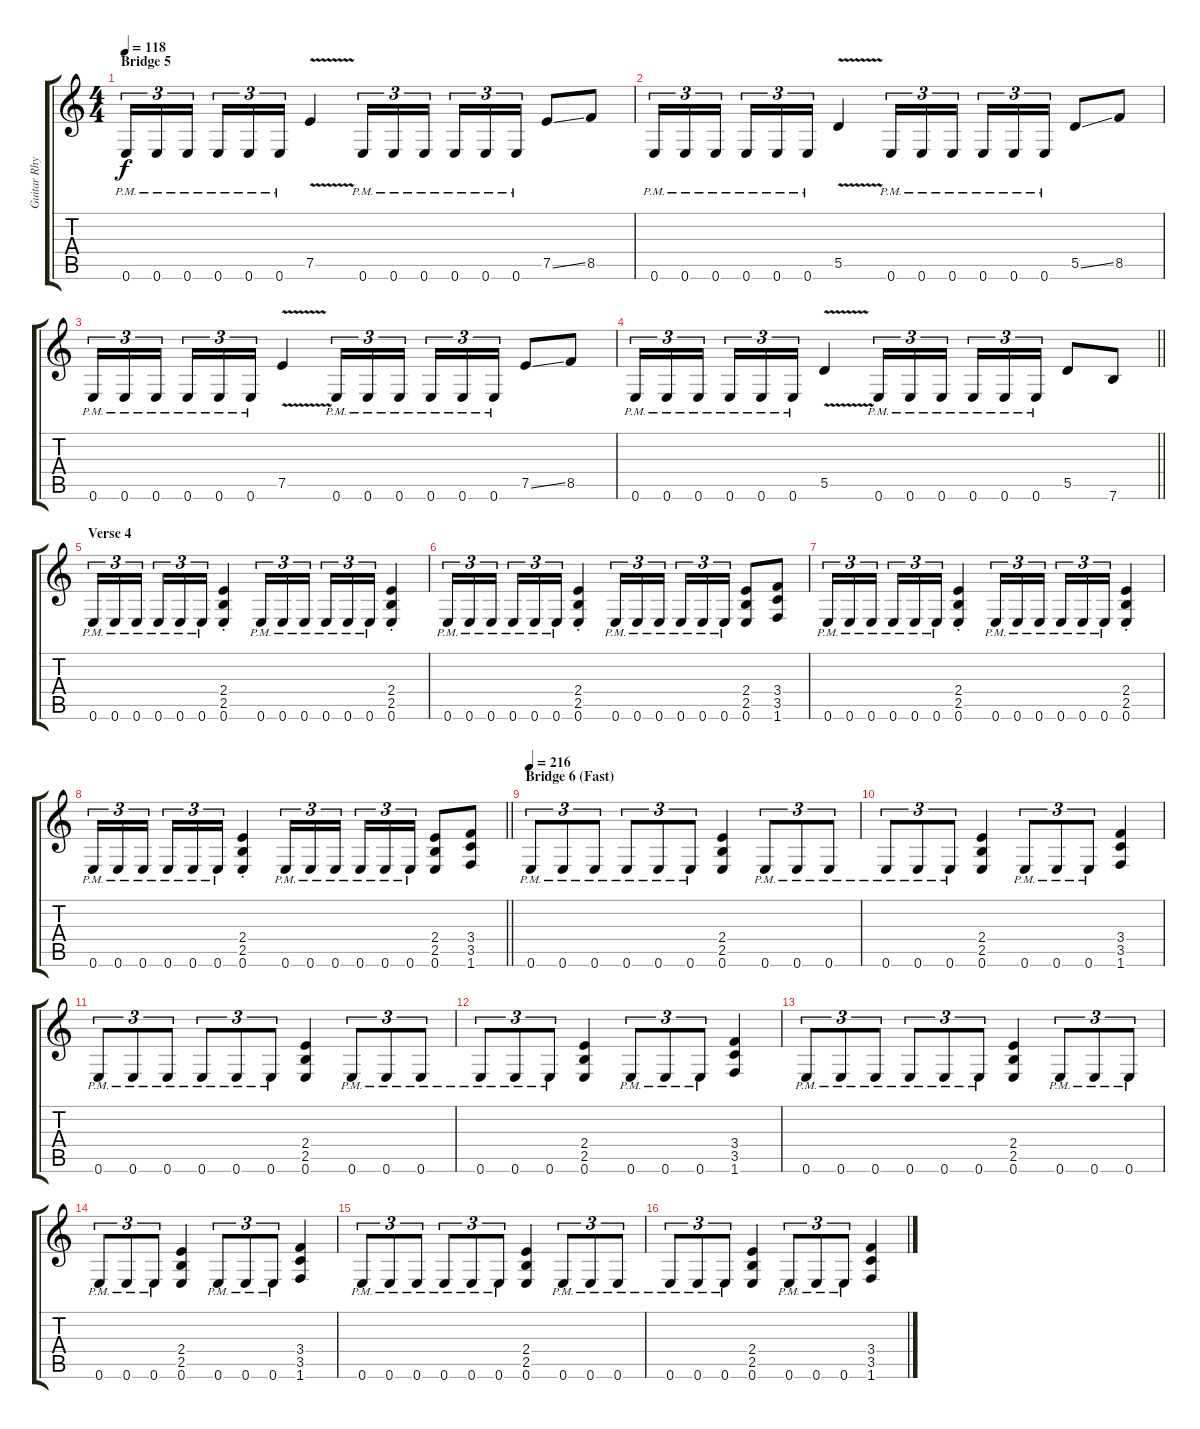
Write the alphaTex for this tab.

\track ("Guitar Rhythm" "Guitar Rhy") {instrument electricguitarclean}
\staff {score tabs}
\tuning (E4 B3 G3 D3 A2 E2) {hide}
\ts (4 4)
\section ("" "Bridge 5")
\tempo 118
\clef g2
\ks c
0.6{pm}.16{tu (3 2) dy f} 0.6{pm}.16{tu (3 2)} 0.6{pm}.16{tu (3 2) beam splitsecondary} 0.6{pm}.16{tu (3 2)} 0.6{pm}.16{tu (3 2)} 0.6{pm}.16{tu (3 2)} 7.5{v}.4 0.6{pm}.16{tu (3 2)} 0.6{pm}.16{tu (3 2)} 0.6{pm}.16{tu (3 2) beam splitsecondary} 0.6{pm}.16{tu (3 2)} 0.6{pm}.16{tu (3 2)} 0.6{pm}.16{tu (3 2)} 7.5{ss}.8 8.5.8 |
0.6{pm}.16{tu (3 2)} 0.6{pm}.16{tu (3 2)} 0.6{pm}.16{tu (3 2) beam splitsecondary} 0.6{pm}.16{tu (3 2)} 0.6{pm}.16{tu (3 2)} 0.6{pm}.16{tu (3 2)} 5.5{v}.4 0.6{pm}.16{tu (3 2)} 0.6{pm}.16{tu (3 2)} 0.6{pm}.16{tu (3 2) beam splitsecondary} 0.6{pm}.16{tu (3 2)} 0.6{pm}.16{tu (3 2)} 0.6{pm}.16{tu (3 2)} 5.5{ss}.8 8.5.8 |
0.6{pm}.16{tu (3 2)} 0.6{pm}.16{tu (3 2)} 0.6{pm}.16{tu (3 2) beam splitsecondary} 0.6{pm}.16{tu (3 2)} 0.6{pm}.16{tu (3 2)} 0.6{pm}.16{tu (3 2)} 7.5{v}.4 0.6{pm}.16{tu (3 2)} 0.6{pm}.16{tu (3 2)} 0.6{pm}.16{tu (3 2) beam splitsecondary} 0.6{pm}.16{tu (3 2)} 0.6{pm}.16{tu (3 2)} 0.6{pm}.16{tu (3 2)} 7.5{ss}.8 8.5.8 |
\barLineRight lightlight
0.6{pm}.16{tu (3 2)} 0.6{pm}.16{tu (3 2)} 0.6{pm}.16{tu (3 2) beam splitsecondary} 0.6{pm}.16{tu (3 2)} 0.6{pm}.16{tu (3 2)} 0.6{pm}.16{tu (3 2)} 5.5{v}.4 0.6{pm}.16{tu (3 2)} 0.6{pm}.16{tu (3 2)} 0.6{pm}.16{tu (3 2) beam splitsecondary} 0.6{pm}.16{tu (3 2)} 0.6{pm}.16{tu (3 2)} 0.6{pm}.16{tu (3 2)} 5.5.8 7.6.8 |
\section ("" "Verse 4")
0.6{pm}.16{tu (3 2)} 0.6{pm}.16{tu (3 2)} 0.6{pm}.16{tu (3 2) beam splitsecondary} 0.6{pm}.16{tu (3 2)} 0.6{pm}.16{tu (3 2)} 0.6{pm}.16{tu (3 2)} (2.4{st} 2.5{st} 0.6{st}).4 0.6{pm}.16{tu (3 2)} 0.6{pm}.16{tu (3 2)} 0.6{pm}.16{tu (3 2) beam splitsecondary} 0.6{pm}.16{tu (3 2)} 0.6{pm}.16{tu (3 2)} 0.6{pm}.16{tu (3 2)} (2.4{st} 2.5{st} 0.6{st}).4 |
0.6{pm}.16{tu (3 2)} 0.6{pm}.16{tu (3 2)} 0.6{pm}.16{tu (3 2) beam splitsecondary} 0.6{pm}.16{tu (3 2)} 0.6{pm}.16{tu (3 2)} 0.6{pm}.16{tu (3 2)} (2.4{st} 2.5{st} 0.6{st}).4 0.6{pm}.16{tu (3 2)} 0.6{pm}.16{tu (3 2)} 0.6{pm}.16{tu (3 2) beam splitsecondary} 0.6{pm}.16{tu (3 2)} 0.6{pm}.16{tu (3 2)} 0.6{pm}.16{tu (3 2)} (2.4 2.5 0.6).8 (3.4 3.5 1.6).8 |
0.6{pm}.16{tu (3 2)} 0.6{pm}.16{tu (3 2)} 0.6{pm}.16{tu (3 2) beam splitsecondary} 0.6{pm}.16{tu (3 2)} 0.6{pm}.16{tu (3 2)} 0.6{pm}.16{tu (3 2)} (2.4{st} 2.5{st} 0.6{st}).4 0.6{pm}.16{tu (3 2)} 0.6{pm}.16{tu (3 2)} 0.6{pm}.16{tu (3 2) beam splitsecondary} 0.6{pm}.16{tu (3 2)} 0.6{pm}.16{tu (3 2)} 0.6{pm}.16{tu (3 2)} (2.4{st} 2.5{st} 0.6{st}).4 |
\barLineRight lightlight
0.6{pm}.16{tu (3 2)} 0.6{pm}.16{tu (3 2)} 0.6{pm}.16{tu (3 2) beam splitsecondary} 0.6{pm}.16{tu (3 2)} 0.6{pm}.16{tu (3 2)} 0.6{pm}.16{tu (3 2)} (2.4{st} 2.5{st} 0.6{st}).4 0.6{pm}.16{tu (3 2)} 0.6{pm}.16{tu (3 2)} 0.6{pm}.16{tu (3 2) beam splitsecondary} 0.6{pm}.16{tu (3 2)} 0.6{pm}.16{tu (3 2)} 0.6{pm}.16{tu (3 2)} (2.4 2.5 0.6).8 (3.4 3.5 1.6).8 |
\section ("" "Bridge 6 (Fast)")
\tempo 216
0.6{pm}.8{tu (3 2)} 0.6{pm}.8{tu (3 2)} 0.6{pm}.8{tu (3 2)} 0.6{pm}.8{tu (3 2)} 0.6{pm}.8{tu (3 2)} 0.6{pm}.8{tu (3 2)} (2.4 2.5 0.6).4 0.6{pm}.8{tu (3 2)} 0.6{pm}.8{tu (3 2)} 0.6{pm}.8{tu (3 2)} |
0.6{pm}.8{tu (3 2)} 0.6{pm}.8{tu (3 2)} 0.6{pm}.8{tu (3 2)} (2.4 2.5 0.6).4 0.6{pm}.8{tu (3 2)} 0.6{pm}.8{tu (3 2)} 0.6{pm}.8{tu (3 2)} (3.4 3.5 1.6).4 |
0.6{pm}.8{tu (3 2)} 0.6{pm}.8{tu (3 2)} 0.6{pm}.8{tu (3 2)} 0.6{pm}.8{tu (3 2)} 0.6{pm}.8{tu (3 2)} 0.6{pm}.8{tu (3 2)} (2.4 2.5 0.6).4 0.6{pm}.8{tu (3 2)} 0.6{pm}.8{tu (3 2)} 0.6{pm}.8{tu (3 2)} |
0.6{pm}.8{tu (3 2)} 0.6{pm}.8{tu (3 2)} 0.6{pm}.8{tu (3 2)} (2.4 2.5 0.6).4 0.6{pm}.8{tu (3 2)} 0.6{pm}.8{tu (3 2)} 0.6{pm}.8{tu (3 2)} (3.4 3.5 1.6).4 |
0.6{pm}.8{tu (3 2)} 0.6{pm}.8{tu (3 2)} 0.6{pm}.8{tu (3 2)} 0.6{pm}.8{tu (3 2)} 0.6{pm}.8{tu (3 2)} 0.6{pm}.8{tu (3 2)} (2.4 2.5 0.6).4 0.6{pm}.8{tu (3 2)} 0.6{pm}.8{tu (3 2)} 0.6{pm}.8{tu (3 2)} |
0.6{pm}.8{tu (3 2)} 0.6{pm}.8{tu (3 2)} 0.6{pm}.8{tu (3 2)} (2.4 2.5 0.6).4 0.6{pm}.8{tu (3 2)} 0.6{pm}.8{tu (3 2)} 0.6{pm}.8{tu (3 2)} (3.4 3.5 1.6).4 |
0.6{pm}.8{tu (3 2)} 0.6{pm}.8{tu (3 2)} 0.6{pm}.8{tu (3 2)} 0.6{pm}.8{tu (3 2)} 0.6{pm}.8{tu (3 2)} 0.6{pm}.8{tu (3 2)} (2.4 2.5 0.6).4 0.6{pm}.8{tu (3 2)} 0.6{pm}.8{tu (3 2)} 0.6{pm}.8{tu (3 2)} |
0.6{pm}.8{tu (3 2)} 0.6{pm}.8{tu (3 2)} 0.6{pm}.8{tu (3 2)} (2.4 2.5 0.6).4 0.6{pm}.8{tu (3 2)} 0.6{pm}.8{tu (3 2)} 0.6{pm}.8{tu (3 2)} (3.4 3.5 1.6).4
